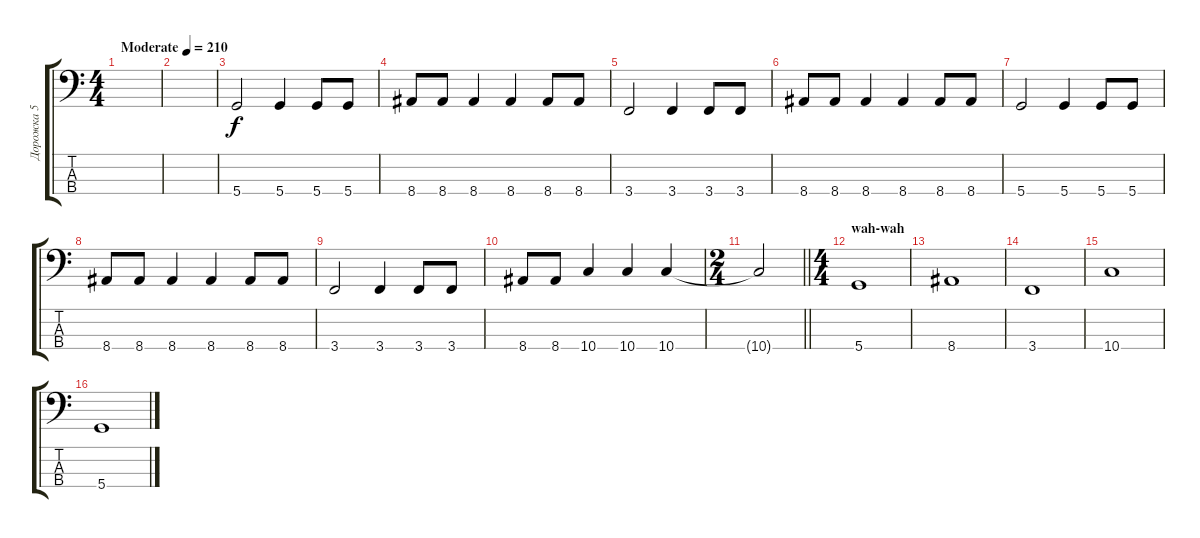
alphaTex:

\track ("Дорожка 5" "Дорожка 5") {instrument electricbassfinger}
\staff {score tabs}
\tuning (G2 D2 A1 D1) {hide}
\ts (4 4)
\tempo (210 "Moderate")
\clef f4
\ks c
|
|
5.4.2 5.4.4 5.4.8 5.4.8 |
8.4.8 8.4.8 8.4.4 8.4.4 8.4.8 8.4.8 |
3.4.2 3.4.4 3.4.8 3.4.8 |
8.4.8 8.4.8 8.4.4 8.4.4 8.4.8 8.4.8 |
5.4.2 5.4.4 5.4.8 5.4.8 |
8.4.8 8.4.8 8.4.4 8.4.4 8.4.8 8.4.8 |
3.4.2 3.4.4 3.4.8 3.4.8 |
8.4.8 8.4.8 10.4.4 10.4.4 10.4.4 |
\ts (2 4)
\barLineRight lightlight
10.4{t}.2 |
\ts (4 4)
\section ("" "wah-wah")
5.4.1 |
8.4.1 |
3.4.1 |
10.4.1 |
5.4.1
